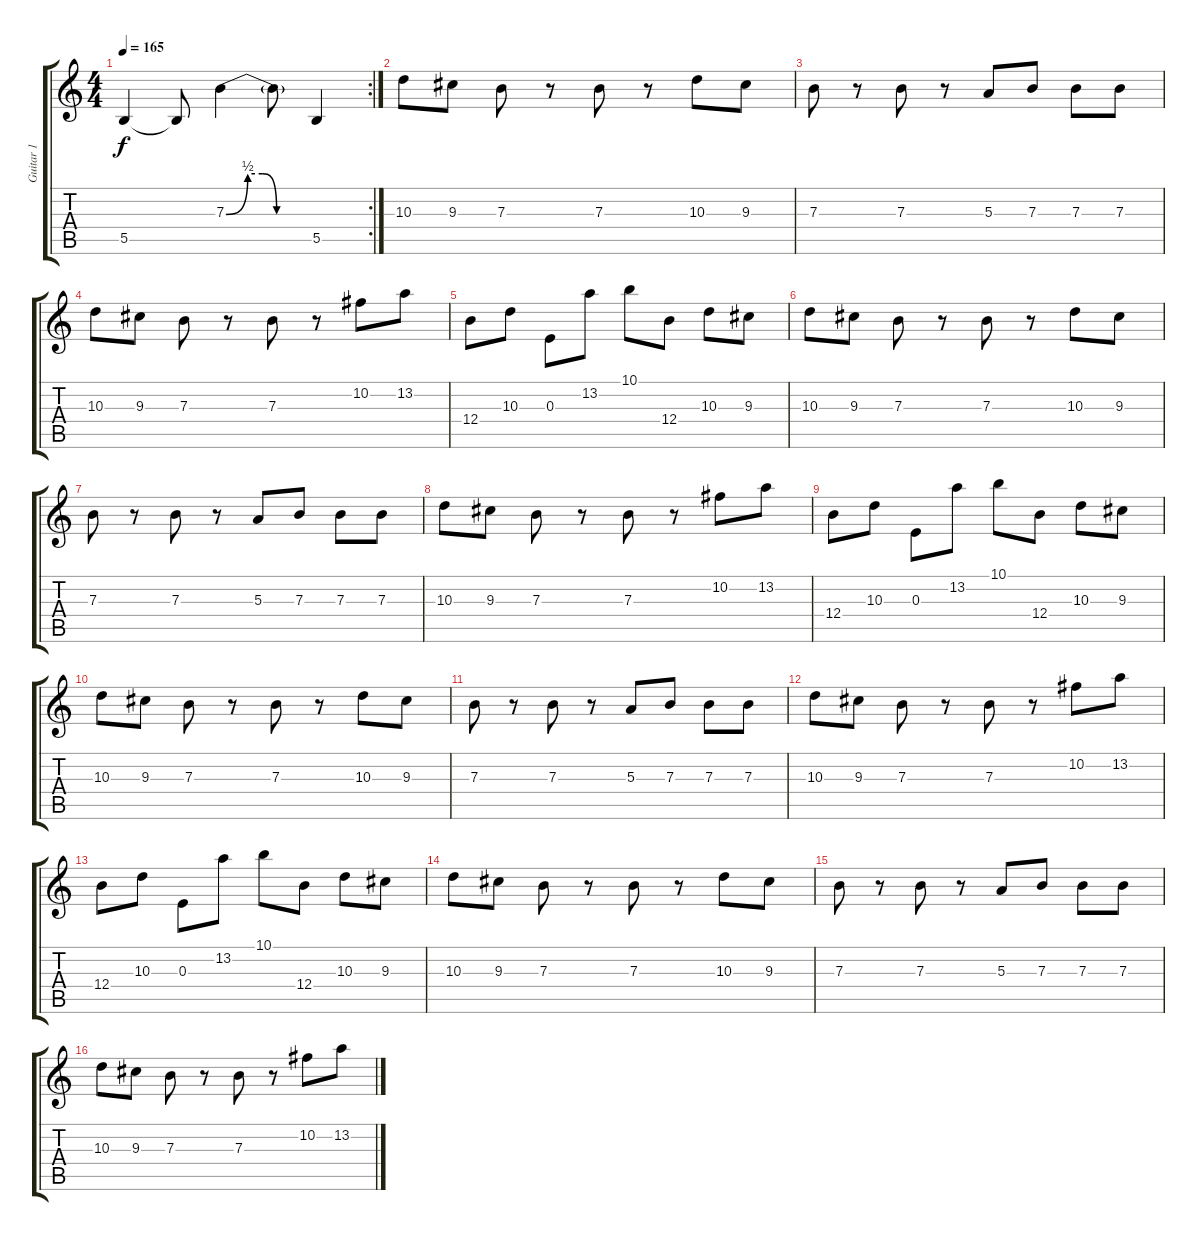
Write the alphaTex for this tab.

\track ("Guitar 1" "Guitar 1") {instrument overdrivenguitar}
\staff {score tabs}
\tuning (Db4 Ab3 E3 B2 Gb2 B1) {hide}
\rc 2
\ts (4 4)
\tempo 165
\clef g2
\ks c
5.5.4{dy f} 5.5{t}.8 7.3{be (custom 0 0 15 2 25 2 35 0 60 0)}.4 7.3{t}.8 5.5.4 |
10.3.8 9.3.8 7.3.8 r.8 7.3.8 r.8 10.3.8 9.3.8 |
7.3.8 r.8 7.3.8 r.8 5.3.8 7.3.8 7.3.8 7.3.8 |
10.3.8 9.3.8 7.3.8 r.8 7.3.8 r.8 10.2.8 13.2.8 |
12.4.8 10.3.8 0.3.8 13.2.8 10.1.8 12.4.8 10.3.8 9.3.8 |
10.3.8 9.3.8 7.3.8 r.8 7.3.8 r.8 10.3.8 9.3.8 |
7.3.8 r.8 7.3.8 r.8 5.3.8 7.3.8 7.3.8 7.3.8 |
10.3.8 9.3.8 7.3.8 r.8 7.3.8 r.8 10.2.8 13.2.8 |
12.4.8 10.3.8 0.3.8 13.2.8 10.1.8 12.4.8 10.3.8 9.3.8 |
10.3.8 9.3.8 7.3.8 r.8 7.3.8 r.8 10.3.8 9.3.8 |
7.3.8 r.8 7.3.8 r.8 5.3.8 7.3.8 7.3.8 7.3.8 |
10.3.8 9.3.8 7.3.8 r.8 7.3.8 r.8 10.2.8 13.2.8 |
12.4.8 10.3.8 0.3.8 13.2.8 10.1.8 12.4.8 10.3.8 9.3.8 |
10.3.8 9.3.8 7.3.8 r.8 7.3.8 r.8 10.3.8 9.3.8 |
7.3.8 r.8 7.3.8 r.8 5.3.8 7.3.8 7.3.8 7.3.8 |
10.3.8 9.3.8 7.3.8 r.8 7.3.8 r.8 10.2.8 13.2.8
